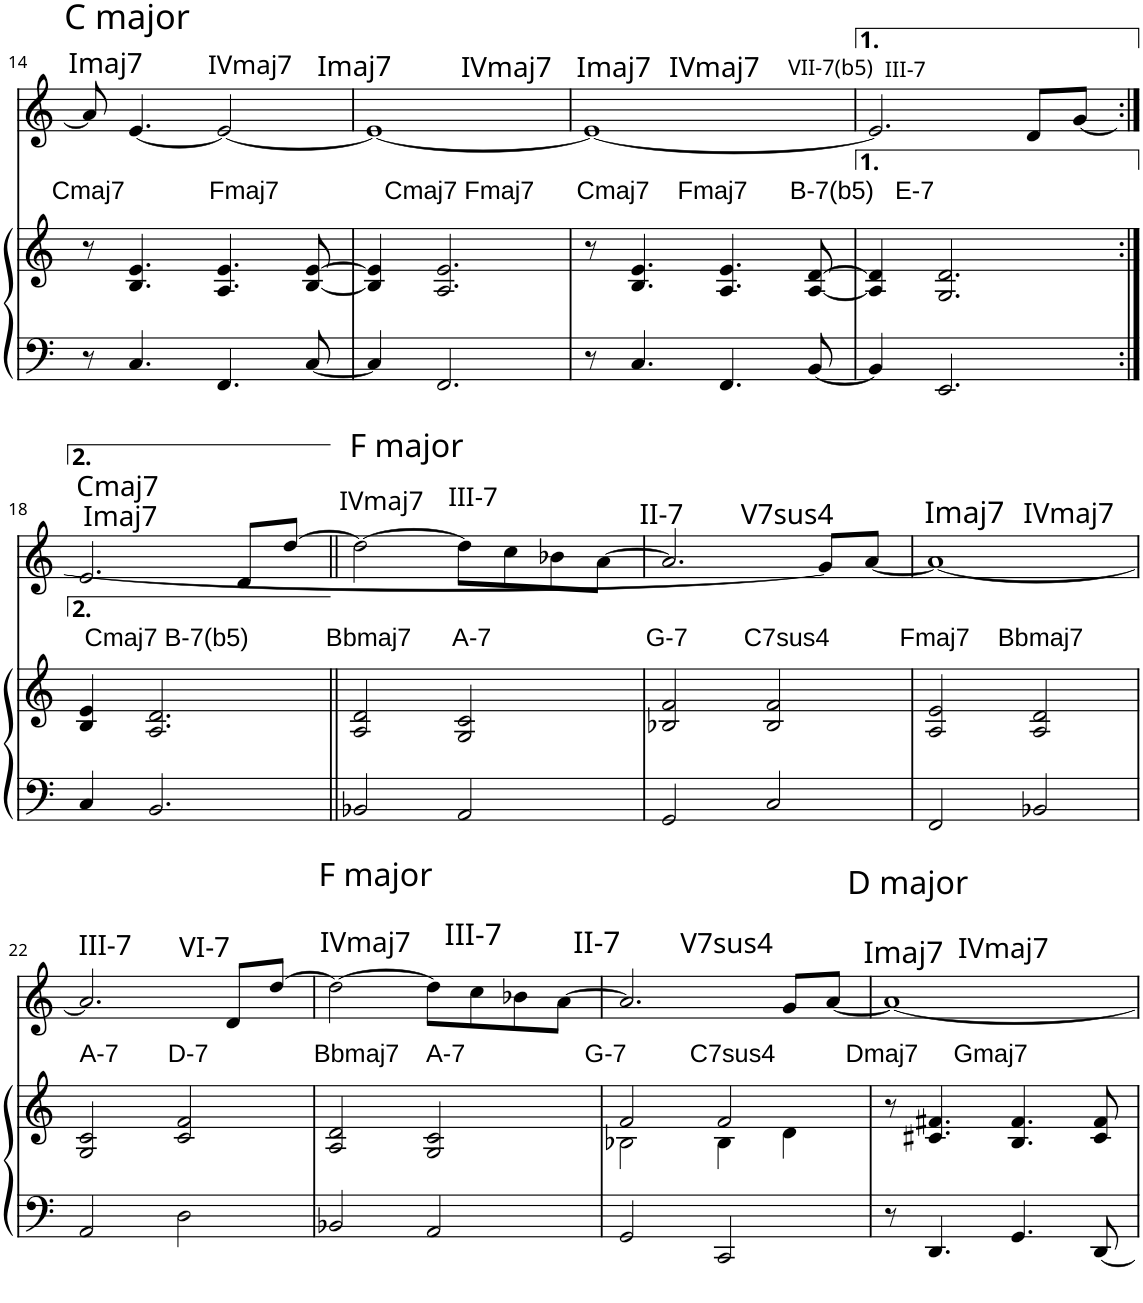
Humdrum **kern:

**kern	**kern	**kern
*part2	*part2	*part1
*staff3	*staff2	*staff1
!!LO:PB:g=z
*clefF4	*clefG2	*clefG2
*k[]	*k[]	*k[]
*M4/4	*M4/4	*M4/4
*met(c)	*met(c)	*met(c)
=14	=14	=14
!	!	!LO:TX:a:t=C major
!	!	!LO:TX:a:t=Imaj7
!	!LO:TX:a:t=Cmaj7            Fmaj7               Cmaj7 Fmaj7      Cmaj7    Fmaj7      B-7(b5)   E-7	!
8r	8r	8a/]
4.C/	4.B/ 4.e/	[4.e/
!	!	!LO:TX:a:t=IVmaj7
!	!	!LO:TX:a:t=Imaj7
4.FF/	4.A/ 4.e/	2e/_
[8C/	[8B/ [8e/	.
=15	=15	=15
!	!	!LO:TX:a:t=IVmaj7
4C/]	4B/] 4e/]	1e_
2.FF/	2.A/ 2.e/	.
=16	=16	=16
!	!	!LO:TX:a:t=Imaj7
!	!	!LO:TX:a:t=IVmaj7
8r	8r	1e_
4.C/	4.B/ 4.e/	.
4.FF/	4.A/ 4.e/	.
[8BB/	[8A/ [8d/	.
=17	=17	=17
!	!	!LO:TX:a:t=VII-7(b5)
!	!	!LO:TX:a:t=III-7
4BB/]	4A/] 4d/]	2.e/]
2.EE/	2.G/ 2.d/	.
.	.	8d/L
.	.	[8g/J
!!LO:LB:g=z
=18:|!	=18:|!	=18:|!
!	!	!LO:TX:a:t=Cmaj7
!	!	!LO:TX:a:t=Imaj7
!	!LO:TX:a:t=Cmaj7 B-7(b5)           Bbmaj7      A-7                      G-7        C7sus4          Fmaj7    Bbmaj7	!
4C/	4B/ 4e/	2.e/
2.BB/	2.A/ 2.d/	.
.	.	8d/L
.	.	[8dd/J
=19||	=19||	=19||
!	!	!LO:TX:a:t=F major
!	!	!LO:TX:a:t=IVmaj7
2BB-X/	2A/ 2d/	2dd\_
!	!	!LO:TX:a:t=III-7
2AA/	2G/ 2c/	8dd\L]
.	.	8cc\
.	.	8b-X\
.	.	[8a\J
=20	=20	=20
!	!	!LO:TX:a:t=II-7
2GG/	2B-X/ 2f/	2.a/]
2C/	2B-/ 2f/	.
!	!	!LO:TX:a:t=V7sus4
.	.	8g/L]
.	.	[8a/J
=21	=21	=21
!	!	!LO:TX:a:t=Imaj7
!	!	!LO:TX:a:t=IVmaj7
2FF/	2A/ 2e/	1a_
2BB-X/	2A/ 2d/	.
!!LO:LB:g=z
=22	=22	=22
!	!	!LO:TX:a:t=III-7
!	!LO:TX:a:t=A-7       D-7               Bbmaj7    A-7                 G-7         C7sus4          Dmaj7     Gmaj7	!
2AA/	2G/ 2c/	2.a/]
2D\	2c/ 2f/	.
!	!	!LO:TX:a:t=VI-7
.	.	8d/L
.	.	[8dd/J
=23	=23	=23
!	!	!LO:TX:a:t=F major
!	!	!LO:TX:a:t=IVmaj7
2BB-X/	2A/ 2d/	2dd\_
!	!	!LO:TX:a:t=III-7
2AA/	2G/ 2c/	8dd\L]
.	.	8cc\
.	.	8b-X\
!	!	!LO:TX:a:t=II-7
.	.	[8a\J
=24	=24	=24
*	*^	*
2GG/	2f/	2B-X\	2.a/]
2CC/	2f/	4B-\	.
!	!	!	!LO:TX:a:t=V7sus4
.	.	4d\	8g/L
.	.	.	[8a/J
*	*v	*v	*
=25	=25	=25
!	!	!LO:TX:a:t=D major
!	!	!LO:TX:a:t=Imaj7
!	!	!LO:TX:a:t=IVmaj7
8r	8r	1a_
4.DD/	4.c#X/ 4.f#X/	.
4.GG/	4.B/ 4.f#/	.
[8DD/	8c#/ 8f#/	.
=	=	=
*-	*-	*-
